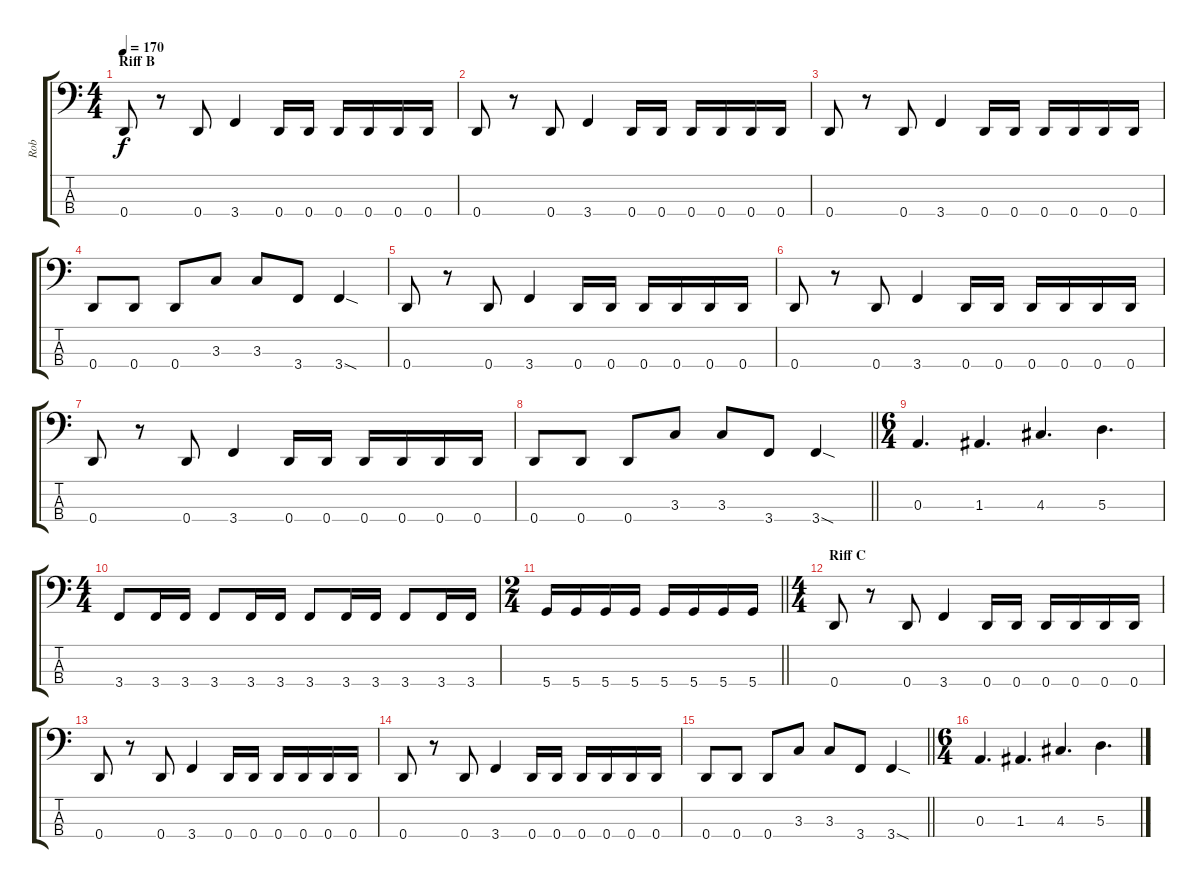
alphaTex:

\track ("Rob" "Rob") {instrument electricbassfinger}
\staff {score tabs}
\tuning (G2 D2 A1 D1) {hide}
\ts (4 4)
\section ("" "Riff B")
\tempo 170
\clef f4
\ks c
0.4.8{dy f} r.8 0.4.8 3.4.4 0.4.16 0.4.16 0.4.16 0.4.16 0.4.16 0.4.16 |
0.4.8 r.8 0.4.8 3.4.4 0.4.16 0.4.16 0.4.16 0.4.16 0.4.16 0.4.16 |
0.4.8 r.8 0.4.8 3.4.4 0.4.16 0.4.16 0.4.16 0.4.16 0.4.16 0.4.16 |
0.4.8 0.4.8 0.4.8 3.3.8 3.3.8 3.4.8 3.4{sod}.4 |
0.4.8 r.8 0.4.8 3.4.4 0.4.16 0.4.16 0.4.16 0.4.16 0.4.16 0.4.16 |
0.4.8 r.8 0.4.8 3.4.4 0.4.16 0.4.16 0.4.16 0.4.16 0.4.16 0.4.16 |
0.4.8 r.8 0.4.8 3.4.4 0.4.16 0.4.16 0.4.16 0.4.16 0.4.16 0.4.16 |
\barLineRight lightlight
0.4.8 0.4.8 0.4.8 3.3.8 3.3.8 3.4.8 3.4{sod}.4 |
\ts (6 4)
\section ("" "")
0.3.4{d} 1.3.4{d} 4.3.4{d} 5.3.4{d} |
\ts (4 4)
3.4.8 3.4.16 3.4.16 3.4.8 3.4.16 3.4.16 3.4.8 3.4.16 3.4.16 3.4.8 3.4.16 3.4.16 |
\ts (2 4)
\barLineRight lightlight
5.4.16 5.4.16 5.4.16 5.4.16 5.4.16 5.4.16 5.4.16 5.4.16 |
\ts (4 4)
\section ("" "Riff C")
0.4.8 r.8 0.4.8 3.4.4 0.4.16 0.4.16 0.4.16 0.4.16 0.4.16 0.4.16 |
0.4.8 r.8 0.4.8 3.4.4 0.4.16 0.4.16 0.4.16 0.4.16 0.4.16 0.4.16 |
0.4.8 r.8 0.4.8 3.4.4 0.4.16 0.4.16 0.4.16 0.4.16 0.4.16 0.4.16 |
\barLineRight lightlight
0.4.8 0.4.8 0.4.8 3.3.8 3.3.8 3.4.8 3.4{sod}.4 |
\ts (6 4)
0.3.4{d} 1.3.4{d} 4.3.4{d} 5.3.4{d}
